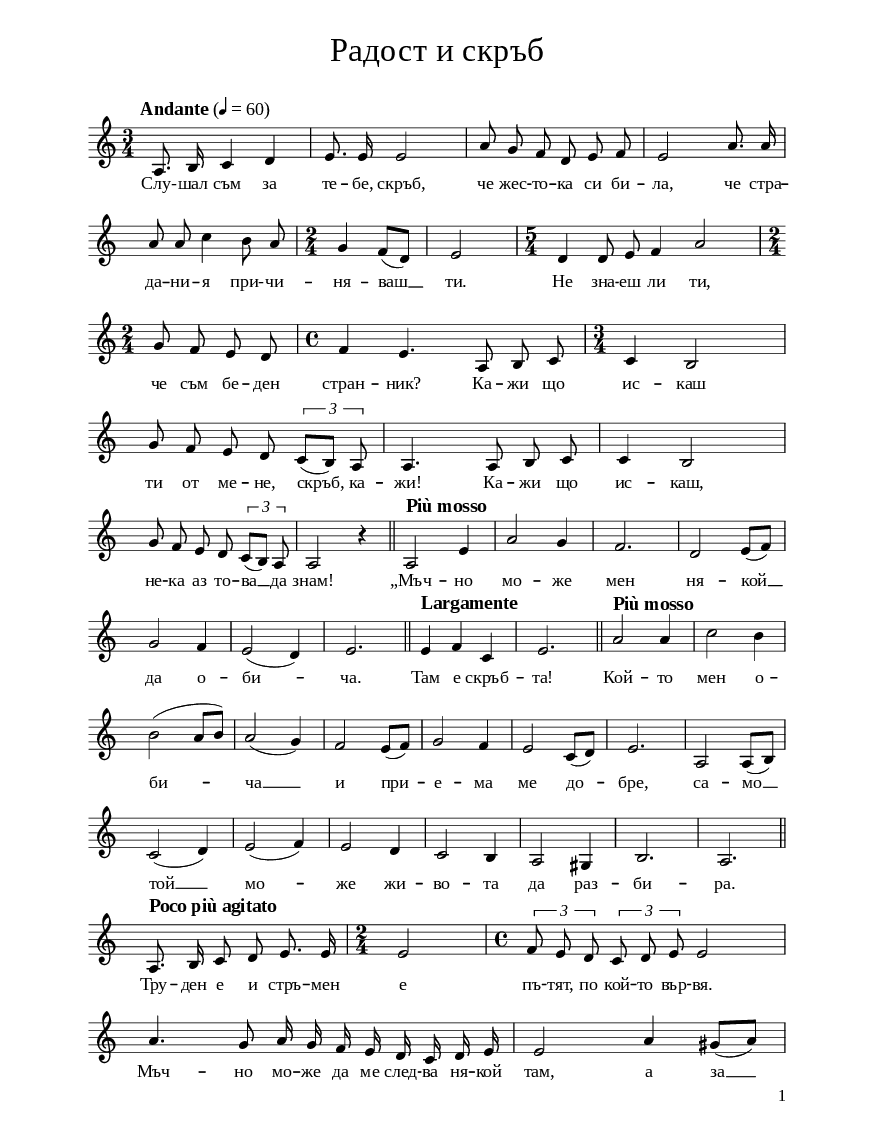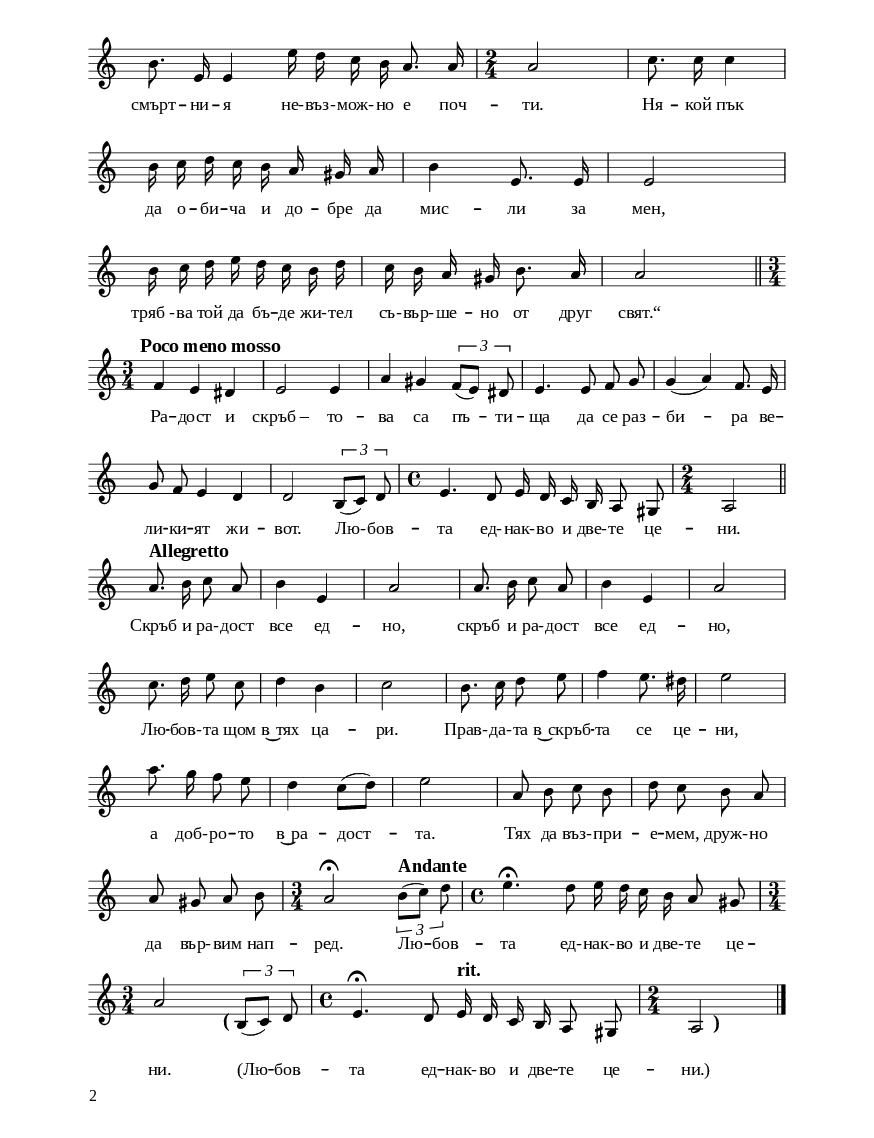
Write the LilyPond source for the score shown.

\version "2.24.3"

\include "include/globals.ily"

\bookpart {
  \label #'ref122
  \tocItem \markup "Радост и скръб"
  \paper {
    print-all-headers = ##t
    print-page-number = ##t
    print-first-page-number = ##t

    % put page numbers on the bottom
    oddHeaderMarkup = \markup ""
    evenHeaderMarkup = \markup ""
    oddFooterMarkup = \markup
    \fill-line {
      ""
      \if \should-print-page-number \fromproperty #'page:page-number-string
    }
    evenFooterMarkup = \markup
    \fill-line {
      \if \should-print-page-number \fromproperty #'page:page-number-string
      ""
    }

    left-margin = 1.5\cm
    right-margin = 1.5\cm
    top-margin = 1.6\cm
    bottom-margin = 1.2\cm
    ragged-bottom = ##t % do not spread the staves to fill the whole vertical space

    % change distance between staves
    system-system-spacing =
    #'((basic-distance . 10)
       (minimum-distance . 6)
       (padding . 1)
       (stretchability . 12))
  }
  \score {
    \include "include/score-layout.ily"

    \new Staff \relative c' {
      \clef treble
      \key a \minor
      \time 3/4
      \tempoFunc "Andante" 4 "60"
      \autoBeamOff
      a8.  b16  c4  d4 | % 2
      e8.  e16  e2 | % 3
      a8  g8  f8  d8  e8
      f8 |  % 4
      e2  a8.  a16  | \break % 5
      a8  a8  c4  b8  a8 | % 6
      \time 2/4  | % 6
      g4  f8 [(  d8 )] | % 7
      e2 | % 8
      \time 5/4  | % 8
      d4  d8  e8  f4  a2 | \break % 9
      \time 2/4  | % 9
      g8  f8  e8  d8   | \time 4/4 f4
      e4.  a,8  b8  c8 | % 11
      \time 3/4 c4  b2  | \break % 12
      g'8  f8  e8  d8
      \tuplet 3/2 { c8 ( [  b8 )]  a8  }
      |  % 13
      a4.  a8  b8  c8 | % 14
      c4  b2  \break | % 15
      g'8  f8  e8  d8
      \tuplet 3/2 { c8 ( [  b8] ) a8 }
      | % 16
      a2 r4 \bar "||" % 17
      \tempo"Più mosso" a2 e'4 | % 18
      a2  g4 | % 19
      f2. |
      d2  e8 ( [  f8 ) ] | \break % 21
      g2  f4 |  % 22
      e2 (  d4 ) | % 23
      e2. \bar "||" |
      \tempo"Largamente" e4 f4  c4  | % 25
      e2. \bar "||"
      \tempo "Più mosso" a2 a4 | % 27
      c2  b4  | \break % 28
      b2 (  a8 [  b8 ) ] | % 29
      a2 (  g4 ) |
      f2  e8 ( [  f8 ) ] | % 31
      g2  f4 | % 32
      e2  c8 ( [  d8 ) ] | % 33
      e2. | % 34
      a,2  a8 ( [  b8 ) ] \break | % 35
      c2 (  d4 ) | % 36
      e2 (  f4 ) | % 37
      e2  d4 | % 38
      c2  b4 | % 39
      a2  gis4 |
      b2. | % 41
      a2. \bar "||"
      \break  | % 42
      \tempo"Poco più agitato" a8. b16
      c8  d8  e8.  e16 | % 43
      \time 2/4  | % 43
      e2 | % 44
      \time 4/4  | % 44
      \tuplet 3/2 {f8   e8  d8 }
      \tuplet 3/2 {c8  d8  e8 }
      e2  |
      a4.  g8  a16  g16  f16
      e16  d16  c16  d16  e16 | % 46
      e2  a4  gis8 ( [  a8 ) ] \break | % 47
      b8.  e,16  e4  e'16
      d16  c16  b16  a8.  a16 |  % 48
      \time 2/4  | % 48
      a2 |   % 49
      c8.  c16  c4  \break |
      b16  c16  d16  c16
      b16  a16  gis16  a16 | % 51
      b4  e,8.  e16 | % 52
      e2  | \break % 53
      b'16  c16  d16  e16
      d16  c16  b16  d16 |  % 54
      c16  b16  a16  gis16
      b8.  a16 | % 55
      a2 \break \bar "||" | % 56
      \time 3/4  | % 56
      \tempo "Poco meno mosso" f4 e4
      dis4 | % 57
      e2  e4 | % 58
      a4  gis4
      \tuplet 3/2 { f8 ( [  e8 ] )  dis8  }
      | % 59
      e4.  e8  f8  g8 |
      g4 (  a4 )  f8.  e16  | \break % 61
      g8  f8  e4  d4 | % 62
      d2
      \tuplet 3/2 { b8 ( [  c8 ) ]  d8  }
      | % 63
      \time 4/4 e4.  d8  e16  d16  c16
      b16  a8  gis8 | % 64
      \time 2/4 a2 \bar "||"  \break | % 65
      \tempo"Allegretto" a'8. b16
      c8  a8  | % 66
      b4  e,4  | % 67
      a2  | % 68
      a8.  b16  c8  a8  | % 69
      b4  e,4  |
      a2  \break  | % 71
      c8.  d16  e8  c8  | % 72
      d4  b4  | % 73
      c2  | % 74
      b8.  c16  d8  e8  | % 75
      f4  e8.  dis16  | % 76
      e2  \break  | % 77
      a8. g16 f8 e8  | % 78
      d4 c8 ( [ d8 ) ] | % 79
      e2 |
      a,8 b8 c8 b8  | % 81
      d8 c8 b8  a8  \break | % 82
      a8  gis8  a8 b8 | % 83
      \time 3/4  | % 83
      a2 ^\fermata
      \tuplet 3/2 { \tempo "Andante" b8 ( [ c8 ) ] d8  }
      \time 4/4  | % 84
      e4. \fermata
      d8 e16  d16 c16  b16
      a8 gis8 | \break % 85

      \time 3/4 a2

      \tuplet 3/2 {
        \once \override TextScript.extra-offset = #'(-1.8 . 3.5)
        b,8-\markup \bold \fontsize #+2 {"("}
        ( [ c8 ) ] d8
      } |
      \time 4/4   % 84
      e4. \fermata
      d8 \tempo "rit." e16  d16 c16  b16
      a8 gis8 |
      \time 2/4
      \override TextScript.extra-offset = #'(3 . 3.0)
      a2-\markup \bold \fontsize #+2 {")"}
      \bar "|."
    }

    \addlyrics {
      "Слу-" -- шал съм за те -- бе, скръб,
      че жес -- то -- ка си би -- ла, че
      стра -- да -- ни -- я "при-" -- чи -- ня
      -- ваш __  ти. Не зна -- еш ли ти,
      че съм бе -- ден стран -- ник? Ка
      -- жи що ис -- каш ти от ме -- не,
      скръб, ка -- жи! Ка -- жи що
      ис -- каш, не -- ка аз то -- ва __
      да знам! "„Мъч" -- но мо -- же
      мен ня -- кой __  да о -- би
      -- ча. Там е скръб -- та! Кой --
      то мен о -- би  --  ча __
      и при  -- е -- ма ме до  --
      бре, са -- мо __ той __ мо
      -- же жи -- во -- та да раз -- би
      -- ра. Тру -- ден е и стръ -- мен
      е пъ -- тят, по кой -- то вър --
      вя. Мъч -- но мо -- же да ме след
      -- ва ня -- кой там, а за __
      смърт -- ни -- я "не-" -- "въз-" -- "мож-" --
      но е поч -- ти. Ня -- кой пък да
      о -- би -- ча и до -- бре да мис --
      ли за мен, "тряб -" -- ва той да бъ
      -- де "жи-" -- тел "съ-" -- "вър-" -- ше -- но
      от друг "свят.“" Ра -- дост и
      "скръб –" то -- ва са пъ  -- ти --
      ща да се раз -- би -- ра ве --
      ли -- ки -- ят жи -- вот. "Лю-"  --
      бов -- та "ед-" -- "нак-" -- во и "две-" --
      те це -- ни. Скръб и "ра-" -- дост
      все ед -- но, скръб и "ра-" -- дост
      все ед -- но, Лю -- "бов-" -- та щом
      в~тях ца -- ри. "Прав-" -- "да-" -- та
      в~скръб -- та се це -- ни, а "доб-"
      -- ро -- то в~ра -- дост  -- та.
      Тях да "въз-" -- при -- е -- мем, "друж-"
      -- но да "вър-" -- вим нап -- ред. Лю
      -- бов -- та "ед-" -- "нак-" -- во и
      "две-" -- те це -- ни. (Лю
      -- бов -- та ед -- "нак-" -- во и
      две -- те це -- ни.)
    }

    \header {
      title = \titleFunc #'ref_desc_11 "Радост и скръб" "Radost i skrăb"
    }

    \midi{}

  } % score


} % bookpart
